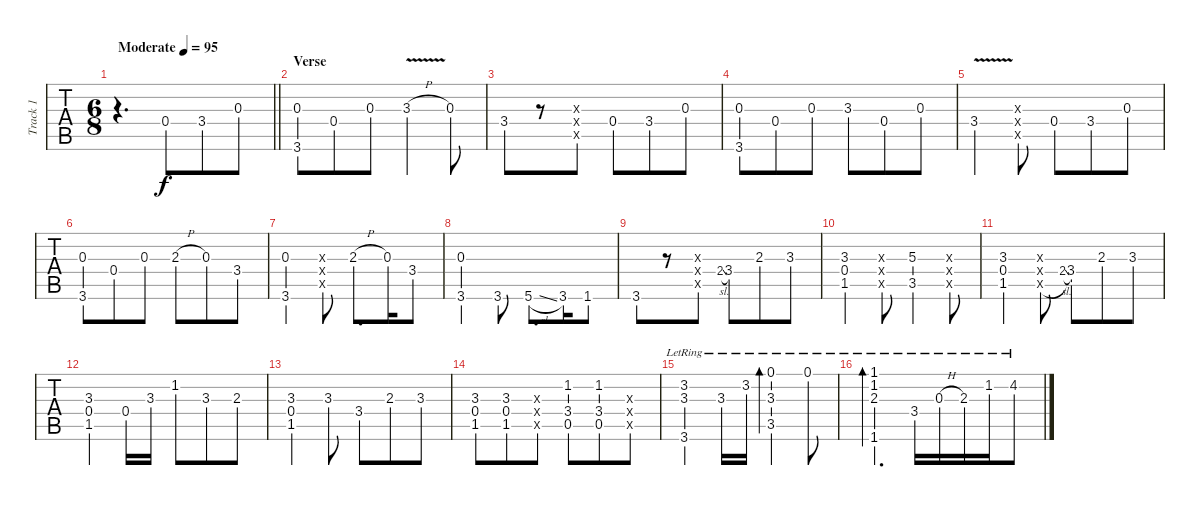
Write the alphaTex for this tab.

\track ("Track 1" "Track 1") {instrument acousticguitarsteel}
\staff {tabs}
\tuning (E4 B3 G3 D3 A2 E2) {hide}
\ts (6 8)
\tempo (95 "Moderate")
\clef g2
\barLineRight lightlight
\ks c
r.4{d dy f instrument acousticguitarsteel} 0.4.8 3.4.8 0.3.8 |
\section ("" "Verse")
(0.3 3.6).8 0.4.8 0.3.8 3.3{v h}.4{beam Down} 0.3.8 |
3.4.8 r.8 (0.3{x} 0.4{x} 0.5{x}).8 0.4.8 3.4.8 0.3.8 |
(0.3 3.6).8 0.4.8 0.3.8 3.3.8{beam Up} 0.4.8 0.3.8 |
3.4{v}.4 (0.3{x} 0.4{x} 0.5{x}).8 0.4.8 3.4.8 0.3.8 |
(0.3 3.6).8 0.4.8 0.3.8 2.3{h}.8 0.3.8 3.4.8 |
(0.3 3.6).4 (0.3{x} 0.4{x} 0.5{x}).8 2.3{h}.8{d} 0.3.16 3.4.8 |
(0.3 3.6).4 3.6.8 5.6{sl}.8{d} 3.6.16 1.6.8 |
3.6.8 r.8 (0.3{x} 0.4{x} 0.5{x}).8 2.4{sl}.8{gr} 3.4.8 2.3.8 3.3.8 |
(3.3 0.4 1.5).4 (0.3{x} 0.4{x} 0.5{x}).8 (5.3 3.5).4 (0.3{x} 0.4{x} 0.5{x}).8 |
(3.3 0.4 1.5).4 (0.3{x} 0.4{x} 0.5{x}).8 2.4{sl}.8{gr} (3.4 0.5{t}).8 2.3.8 3.3.8 |
(3.3 0.4 1.5).4 0.4.16 3.3.16 1.2.8 3.3.8 2.3.8 |
(3.3 0.4 1.5).4 3.3.8 3.4.8 2.3.8 3.3.8 |
(3.3 0.4 1.5).8 (3.3 0.4 1.5).8 (3.3{x} 0.4{x} 1.5{x}).8 (1.2 3.4 0.5).8 (1.2 3.4 0.5).8 (0.3{x} 0.4{x} 0.5{x}).8 |
(3.2{lr} 3.3{lr} 3.6{lr}).4 3.3{lr}.16 3.2{lr}.16 (0.1{lr} 3.3{lr} 3.5{lr}).4{bd 240} 0.1{lr}.8 |
(1.1{lr} 1.2{lr} 2.3{lr} 1.6{lr}).4{d bd 240} 3.4{lr}.16 0.3{h lr}.16 2.3{lr}.16 1.2{lr}.16 4.2{lr}.8
